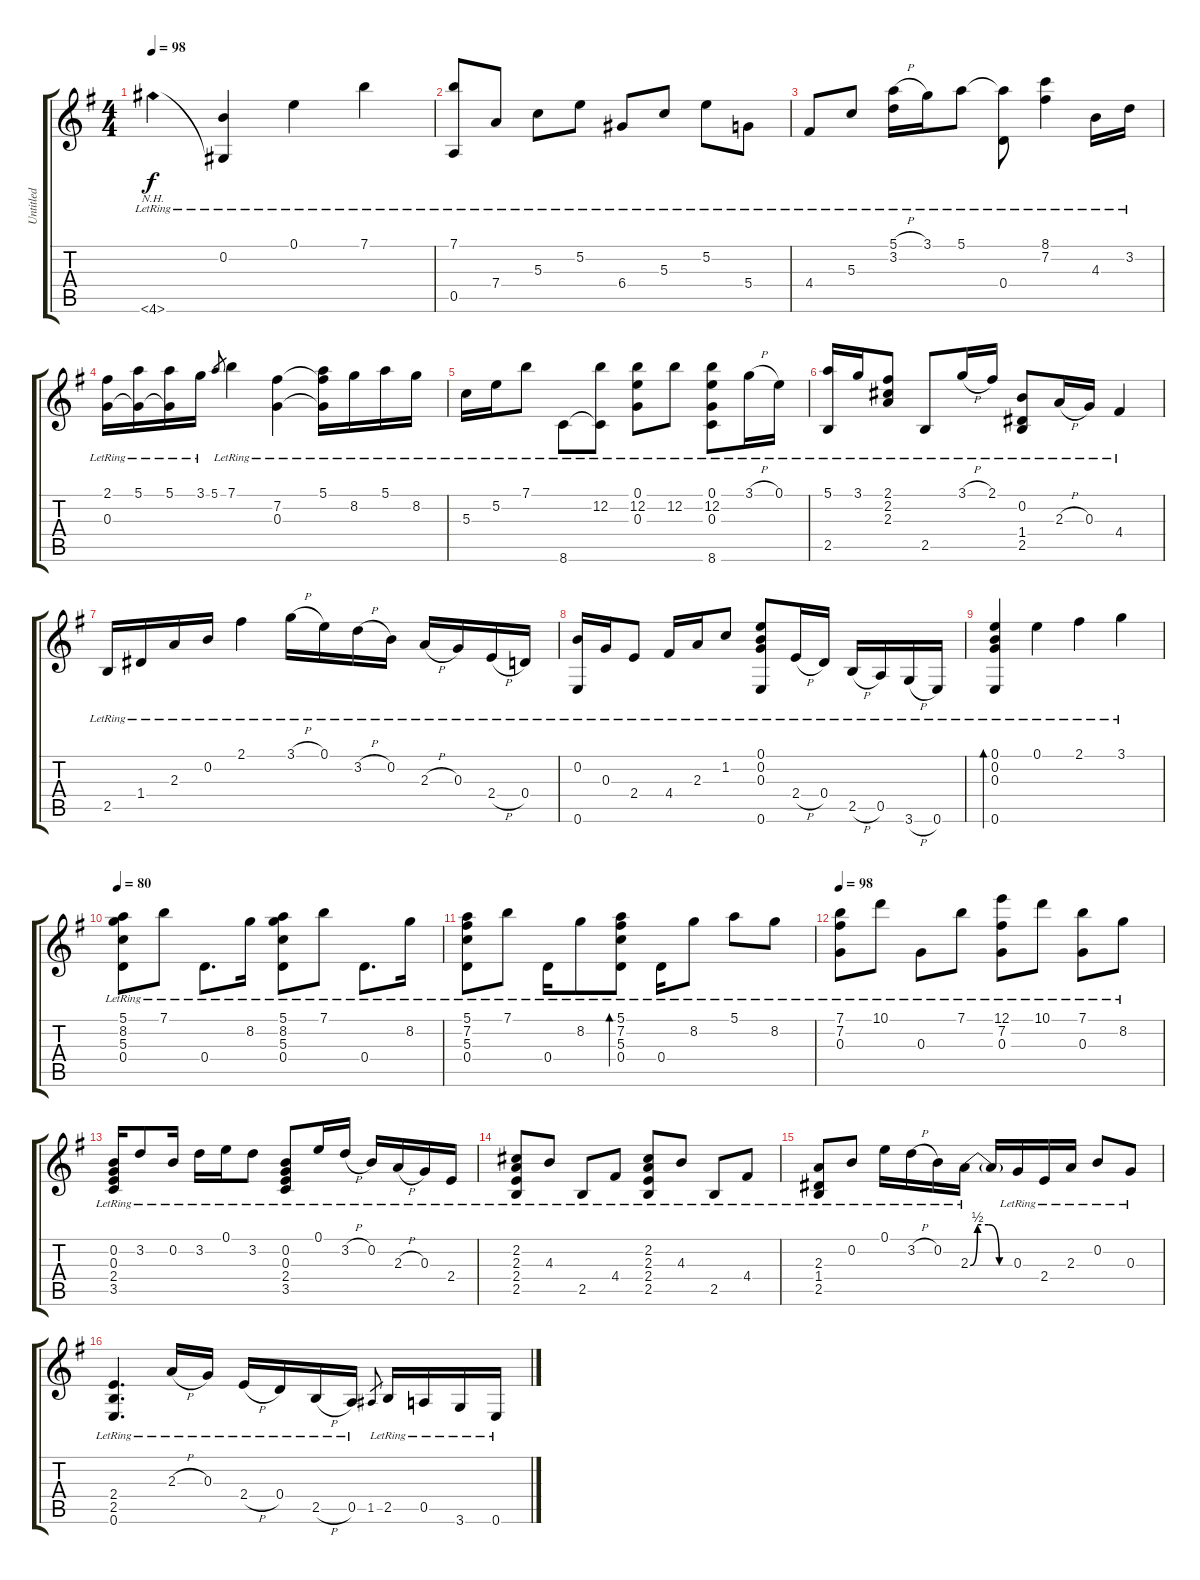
\track ("Untitled" "Untitled") {instrument acousticguitarnylon}
\staff {score tabs}
\tuning (E4 B3 G3 D3 A2 E2) {hide}
\ts (4 4)
\tempo 98
\clef g2
\ks g
4.6{nh lr}.4{dy f} (0.2{lr} 4.6{t}).4 0.1{lr}.4 7.1{lr}.4 |
(7.1{lr} 0.5{lr}).8 7.4{lr}.8 5.3{lr}.8 5.2{lr}.8 6.4{lr}.8 5.3{lr}.8 5.2{lr}.8 5.4{lr}.8 |
4.4{lr}.8 5.3{lr}.8 (5.1{h lr} 3.2{lr}).16 3.1{lr}.16 5.1{lr}.8 (5.1{t} 0.4{lr}).8 (8.1{lr} 7.2{lr}).4 4.3{lr}.16 3.2{lr}.16 |
(2.1{lr} 0.3{lr}).16 (5.1{lr} 0.3{t}).16 (5.1{lr} 0.3{t}).16 3.1{lr}.16 5.1.8{gr} 7.1{lr}.4 (7.2{lr} 0.3{lr}).4 (5.1{lr} 7.2{t} 0.3{t}).16 8.2{lr}.16 5.1{lr}.16 8.2{lr}.16 |
5.3{lr}.16 5.2{lr}.16 7.1{lr}.8 8.6{lr}.8 (12.2{lr} 8.6{t}).8 (0.1{lr} 12.2{lr} 0.3{lr}).8 12.2{lr}.8 (0.1{lr} 12.2{lr} 0.3{lr} 8.6{lr}).8 3.1{h lr}.16 0.1{lr}.16 |
(5.1{lr} 2.5{lr}).16 3.1{lr}.16 (2.1{lr} 2.2{lr} 2.3{lr}).8 2.5{lr}.8 3.1{h lr}.16 2.1{lr}.16 (0.2{lr} 1.4{lr} 2.5{lr}).8 2.3{h lr}.16 0.3{lr}.16 4.4{lr}.4 |
2.5{lr}.16 1.4{lr}.16 2.3{lr}.16 0.2{lr}.16 2.1{lr}.4 3.1{h lr}.16 0.1{lr}.16 3.2{h lr}.16 0.2{lr}.16 2.3{h lr}.16 0.3{lr}.16 2.4{h lr}.16 0.4{lr}.16 |
(0.2{lr} 0.6{lr}).16 0.3{lr}.16 2.4{lr}.8 4.4{lr}.16 2.3{lr}.16 1.2{lr}.8 (0.1{lr} 0.2{lr} 0.3{lr} 0.6{lr}).8 2.4{h lr}.16 0.4{lr}.16 2.5{h lr}.16 0.5{lr}.16 3.6{h lr}.16 0.6{lr}.16 |
(0.1{lr} 0.2{lr} 0.3{lr} 0.6{lr}).4{bd 30} 0.1{lr}.4 2.1{lr}.4 3.1{lr}.4 |
\tempo 80
(5.1{lr} 8.2{lr} 5.3{lr} 0.4{lr}).8 7.1{lr}.8 0.4{lr}.8{d} 8.2{lr}.16 (5.1{lr} 8.2{lr} 5.3{lr} 0.4{lr}).8 7.1{lr}.8 0.4{lr}.8{d} 8.2{lr}.16 |
(5.1{lr} 7.2{lr} 5.3{lr} 0.4{lr}).8 7.1{lr}.8 0.4{lr}.16 8.2{lr}.8 (5.1{lr} 7.2{lr} 5.3{lr} 0.4{lr}).8{bd 30} 0.4{lr}.16 8.2{lr}.8 5.1{lr}.8 8.2{lr}.8 |
\tempo 98
(7.1{lr} 7.2{lr} 0.3{lr}).8 10.1{lr}.8 0.3{lr}.8 7.1{lr}.8 (12.1{lr} 7.2{lr} 0.3{lr}).8 10.1{lr}.8 (7.1{lr} 0.3{lr}).8 8.2{lr}.8 |
(0.2{lr} 0.3{lr} 2.4{lr} 3.5{lr}).16 3.2{lr}.8 0.2{lr}.16 3.2{lr}.16 0.1{lr}.16 3.2{lr}.8 (0.2{lr} 0.3{lr} 2.4{lr} 3.5{lr}).8 0.1{lr}.16 3.2{h lr}.16 0.2{lr}.16 2.3{h lr}.16 0.3{lr}.16 2.4{lr}.16 |
(2.2{lr} 2.3{lr} 2.4{lr} 2.5{lr}).8 4.3{lr}.8 2.5{lr}.8 4.4{lr}.8 (2.2{lr} 2.3{lr} 2.4{lr} 2.5{lr}).8 4.3{lr}.8 2.5{lr}.8 4.4{lr}.8 |
(2.3{lr} 1.4{lr} 2.5{lr}).8 0.2{lr}.8 0.1{lr}.16 3.2{h lr}.16 0.2{lr}.16 2.3{be (custom 0 0 10 2 25 2 40 0 60 0) lr}.16 2.3{t}.16 0.3{lr}.16 2.4{lr}.16 2.3{lr}.16 0.2{lr}.8 0.3{lr}.8 |
(2.4{lr} 2.5{lr} 0.6{lr}).4{d} 2.3{h lr}.16 0.3{lr}.16 2.4{h lr}.16 0.4{lr}.16 2.5{h lr}.16 0.5{lr}.16 1.5.8{gr} 2.5{lr}.16 0.5{lr}.16 3.6{lr}.16 0.6{lr}.16
